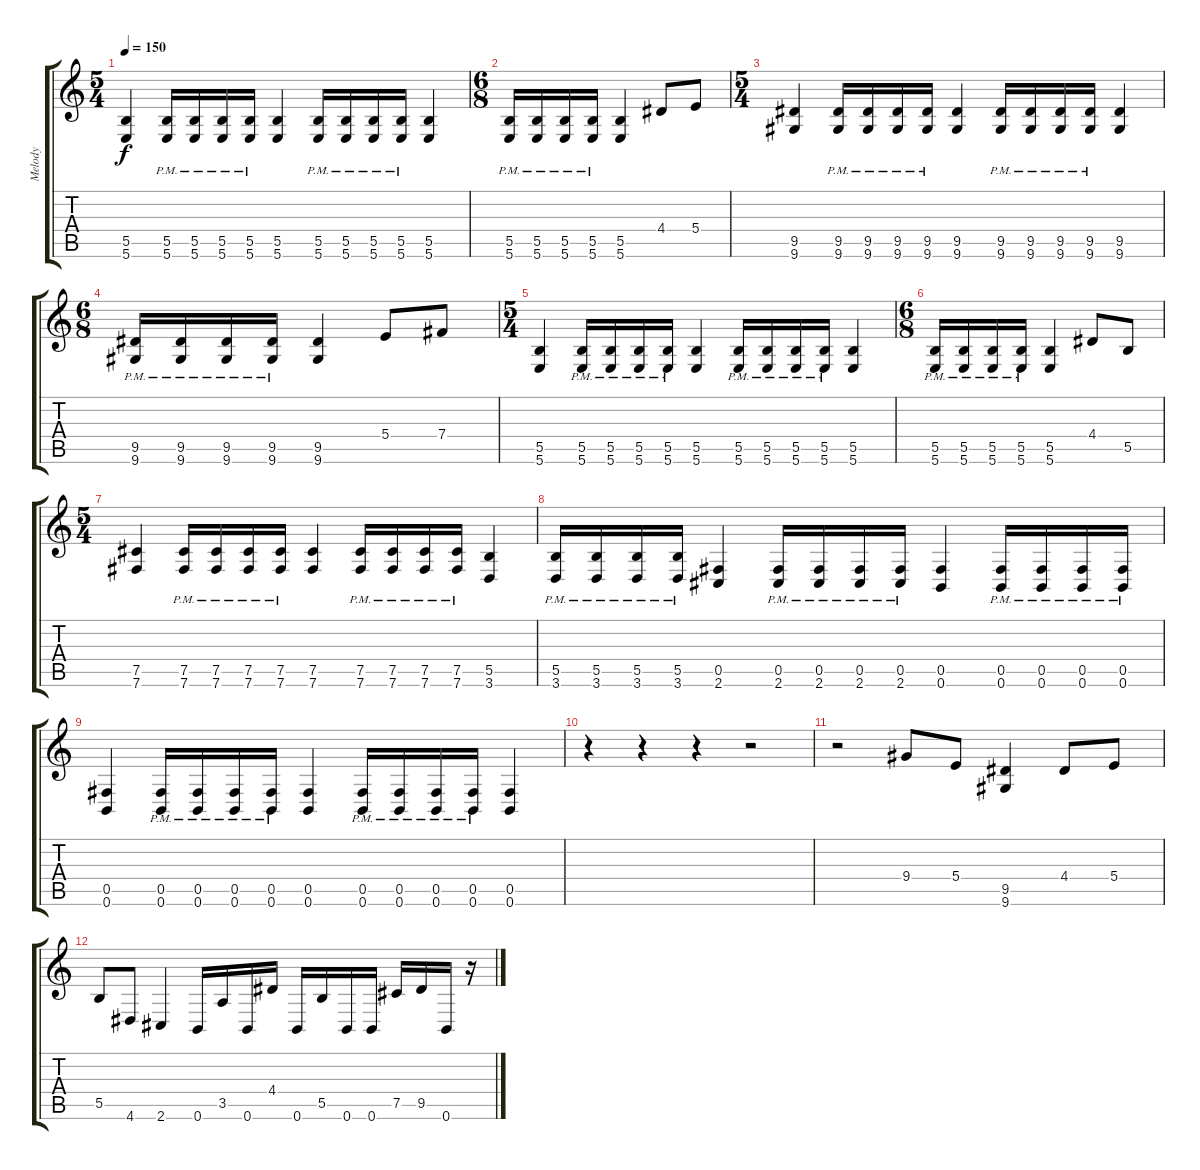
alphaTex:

\track ("Melody" "Melody") {instrument overdrivenguitar}
\staff {score tabs}
\tuning (Db4 Ab3 E3 B2 Gb2 B1) {hide}
\ts (5 4)
\tempo 150
\clef g2
\ks c
(5.5 5.6).4{dy f} (5.5{pm} 5.6{pm}).16 (5.5{pm} 5.6{pm}).16 (5.5{pm} 5.6{pm}).16 (5.5{pm} 5.6{pm}).16 (5.5 5.6).4 (5.5{pm} 5.6{pm}).16 (5.5{pm} 5.6{pm}).16 (5.5{pm} 5.6{pm}).16 (5.5{pm} 5.6{pm}).16 (5.5 5.6).4 |
\ts (6 8)
(5.5{pm} 5.6{pm}).16 (5.5{pm} 5.6{pm}).16 (5.5{pm} 5.6{pm}).16 (5.5{pm} 5.6{pm}).16 (5.5 5.6).4 4.4.8 5.4.8 |
\ts (5 4)
(9.5 9.6).4 (9.5{pm} 9.6{pm}).16 (9.5{pm} 9.6{pm}).16 (9.5{pm} 9.6{pm}).16 (9.5{pm} 9.6{pm}).16 (9.5 9.6).4 (9.5{pm} 9.6{pm}).16 (9.5{pm} 9.6{pm}).16 (9.5{pm} 9.6{pm}).16 (9.5{pm} 9.6{pm}).16 (9.5 9.6).4 |
\ts (6 8)
(9.5{pm} 9.6{pm}).16 (9.5{pm} 9.6{pm}).16 (9.5{pm} 9.6{pm}).16 (9.5{pm} 9.6{pm}).16 (9.5 9.6).4 5.4.8 7.4.8 |
\ts (5 4)
(5.5 5.6).4 (5.5{pm} 5.6{pm}).16 (5.5{pm} 5.6{pm}).16 (5.5{pm} 5.6{pm}).16 (5.5{pm} 5.6{pm}).16 (5.5 5.6).4 (5.5{pm} 5.6{pm}).16 (5.5{pm} 5.6{pm}).16 (5.5{pm} 5.6{pm}).16 (5.5{pm} 5.6{pm}).16 (5.5 5.6).4 |
\ts (6 8)
(5.5{pm} 5.6{pm}).16 (5.5{pm} 5.6{pm}).16 (5.5{pm} 5.6{pm}).16 (5.5{pm} 5.6{pm}).16 (5.5 5.6).4 4.4.8 5.5.8 |
\ts (5 4)
(7.5 7.6).4 (7.5{pm} 7.6{pm}).16 (7.5{pm} 7.6{pm}).16 (7.5{pm} 7.6{pm}).16 (7.5{pm} 7.6{pm}).16 (7.5 7.6).4 (7.5{pm} 7.6{pm}).16 (7.5{pm} 7.6{pm}).16 (7.5{pm} 7.6{pm}).16 (7.5{pm} 7.6{pm}).16 (5.5 3.6).4 |
(5.5{pm} 3.6{pm}).16 (5.5{pm} 3.6{pm}).16 (5.5{pm} 3.6{pm}).16 (5.5{pm} 3.6{pm}).16 (0.5 2.6).4 (0.5{pm} 2.6{pm}).16 (0.5{pm} 2.6{pm}).16 (0.5{pm} 2.6{pm}).16 (0.5{pm} 2.6{pm}).16 (0.5 0.6).4 (0.5{pm} 0.6{pm}).16 (0.5{pm} 0.6{pm}).16 (0.5{pm} 0.6{pm}).16 (0.5{pm} 0.6{pm}).16 |
(0.5 0.6).4 (0.5{pm} 0.6{pm}).16 (0.5{pm} 0.6{pm}).16 (0.5{pm} 0.6{pm}).16 (0.5{pm} 0.6{pm}).16 (0.5 0.6).4 (0.5{pm} 0.6{pm}).16 (0.5{pm} 0.6{pm}).16 (0.5{pm} 0.6{pm}).16 (0.5{pm} 0.6{pm}).16 (0.5 0.6).4 |
r.4 r.4 r.4 r.2 |
r.2 9.4.8 5.4.8 (9.5 9.6).4 4.4.8 5.4.8 |
5.5.8 4.6.8 2.6.4 0.6.16 3.5.16 0.6.16 4.4.16 0.6.16 5.5.16 0.6.16 0.6.16 7.5.16 9.5.16 0.6.16 r.16
